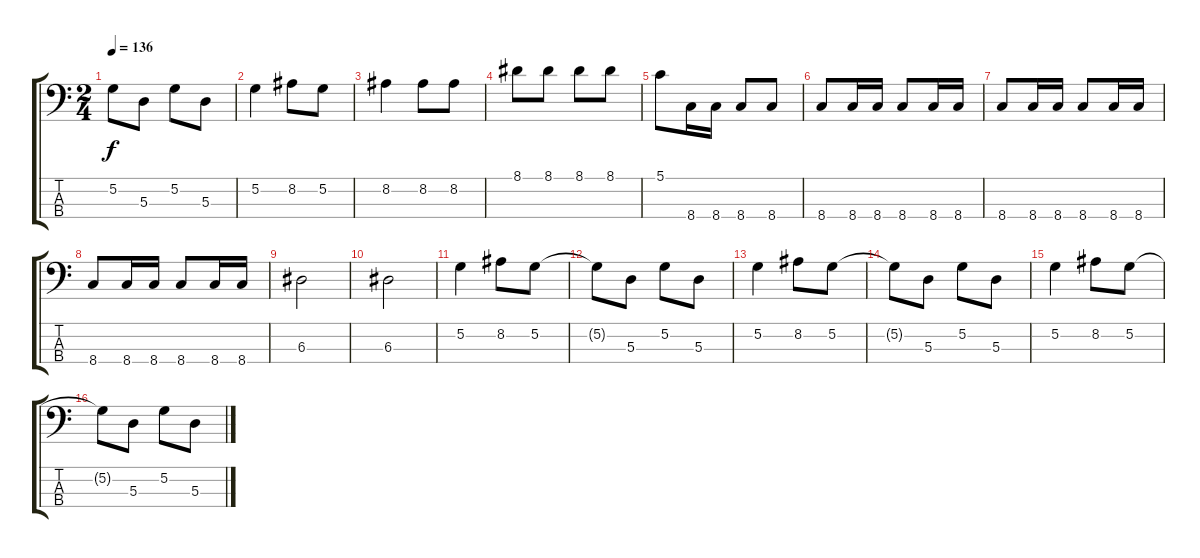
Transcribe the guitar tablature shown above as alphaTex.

\track "" {instrument electricbassfinger}
\staff {score tabs}
\tuning (G2 D2 A1 E1) {hide}
\ts (2 4)
\tempo 136
\clef f4
\ks c
5.2{t}.8{dy f} 5.3.8 5.2.8 5.3.8 |
5.2.4 8.2.8 5.2.8 |
8.2.4 8.2.8 8.2.8 |
8.1.8 8.1.8 8.1.8 8.1.8 |
5.1.8 8.4.16 8.4.16 8.4.8 8.4.8 |
8.4.8 8.4.16 8.4.16 8.4.8 8.4.16 8.4.16 |
8.4.8 8.4.16 8.4.16 8.4.8 8.4.16 8.4.16 |
8.4.8 8.4.16 8.4.16 8.4.8 8.4.16 8.4.16 |
6.3.2 |
6.3.2 |
5.2.4 8.2.8 5.2.8 |
5.2{t}.8 5.3.8 5.2.8 5.3.8 |
5.2.4 8.2.8 5.2.8 |
5.2{t}.8 5.3.8 5.2.8 5.3.8 |
5.2.4 8.2.8 5.2.8 |
5.2{t}.8 5.3.8 5.2.8 5.3.8
